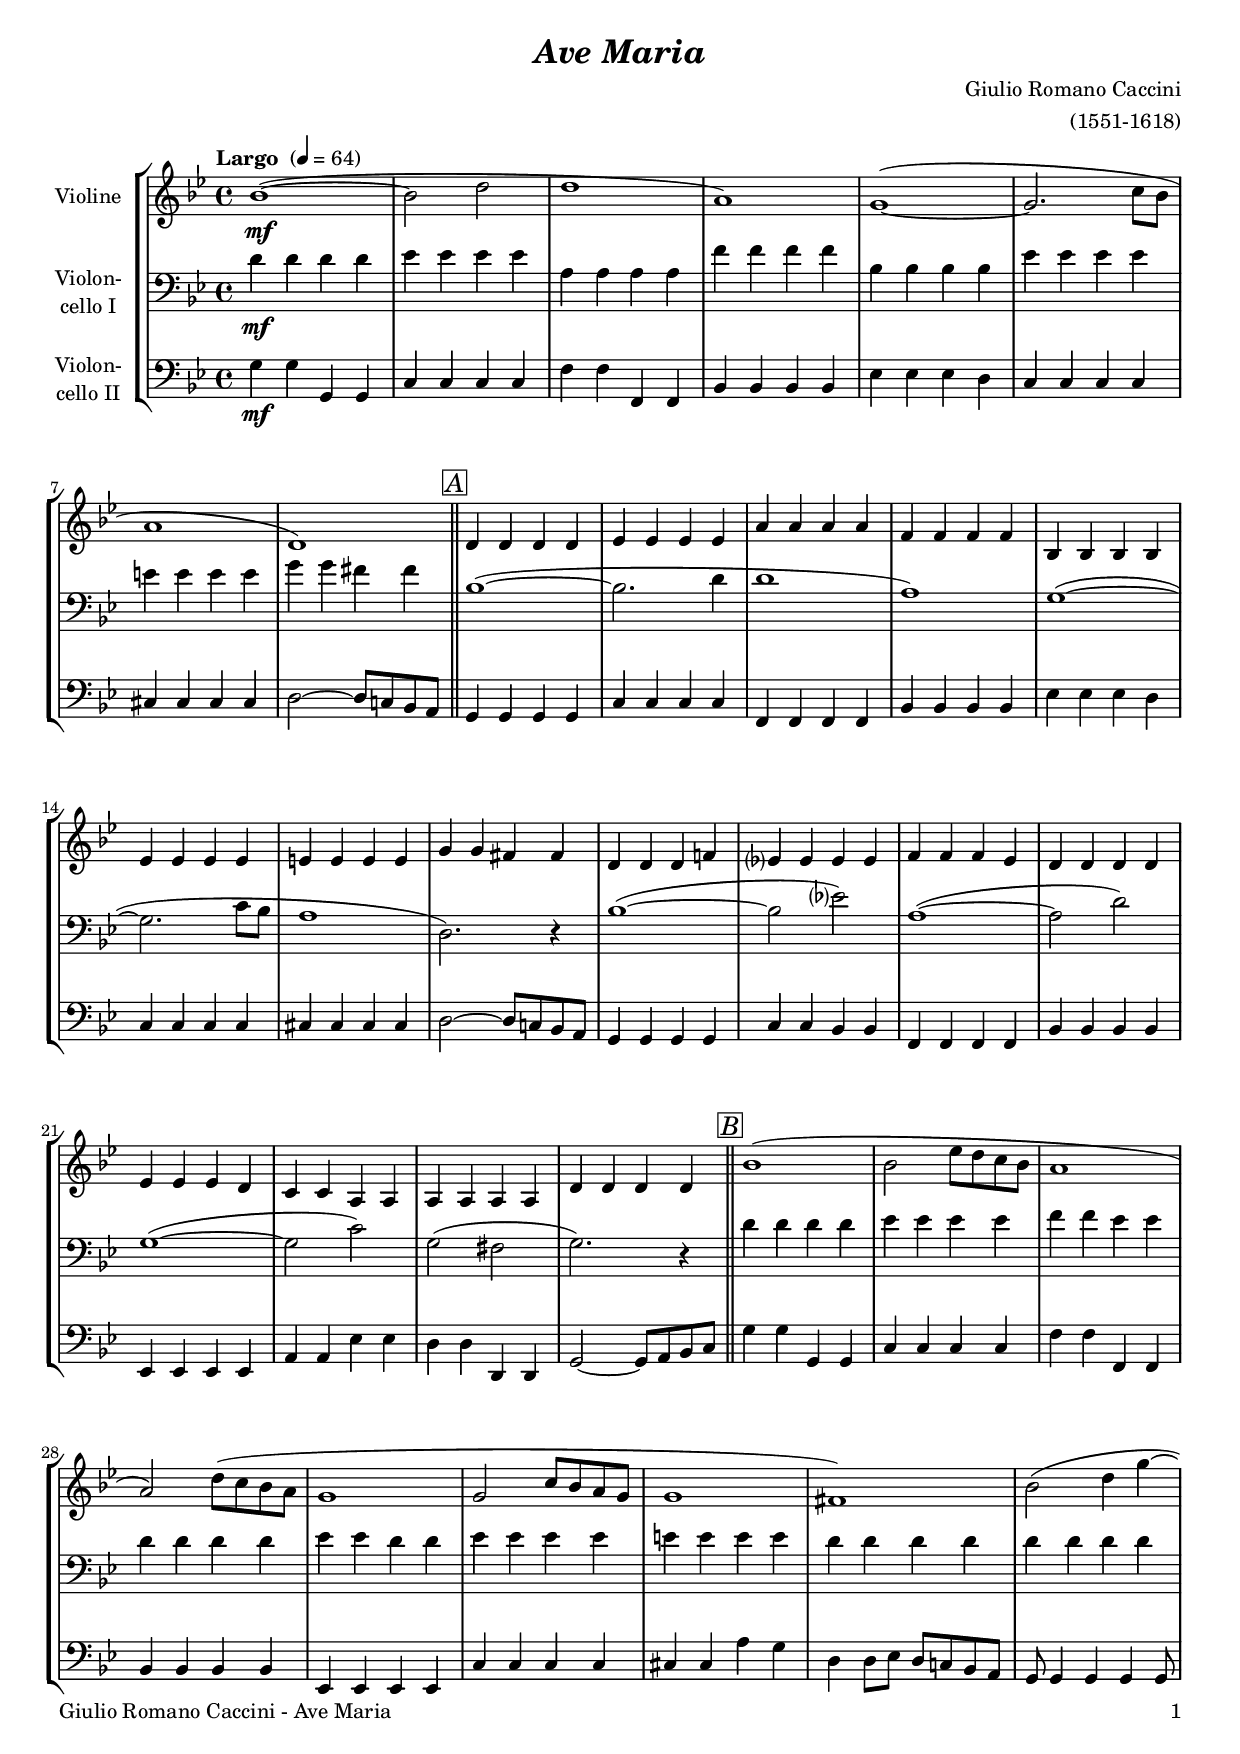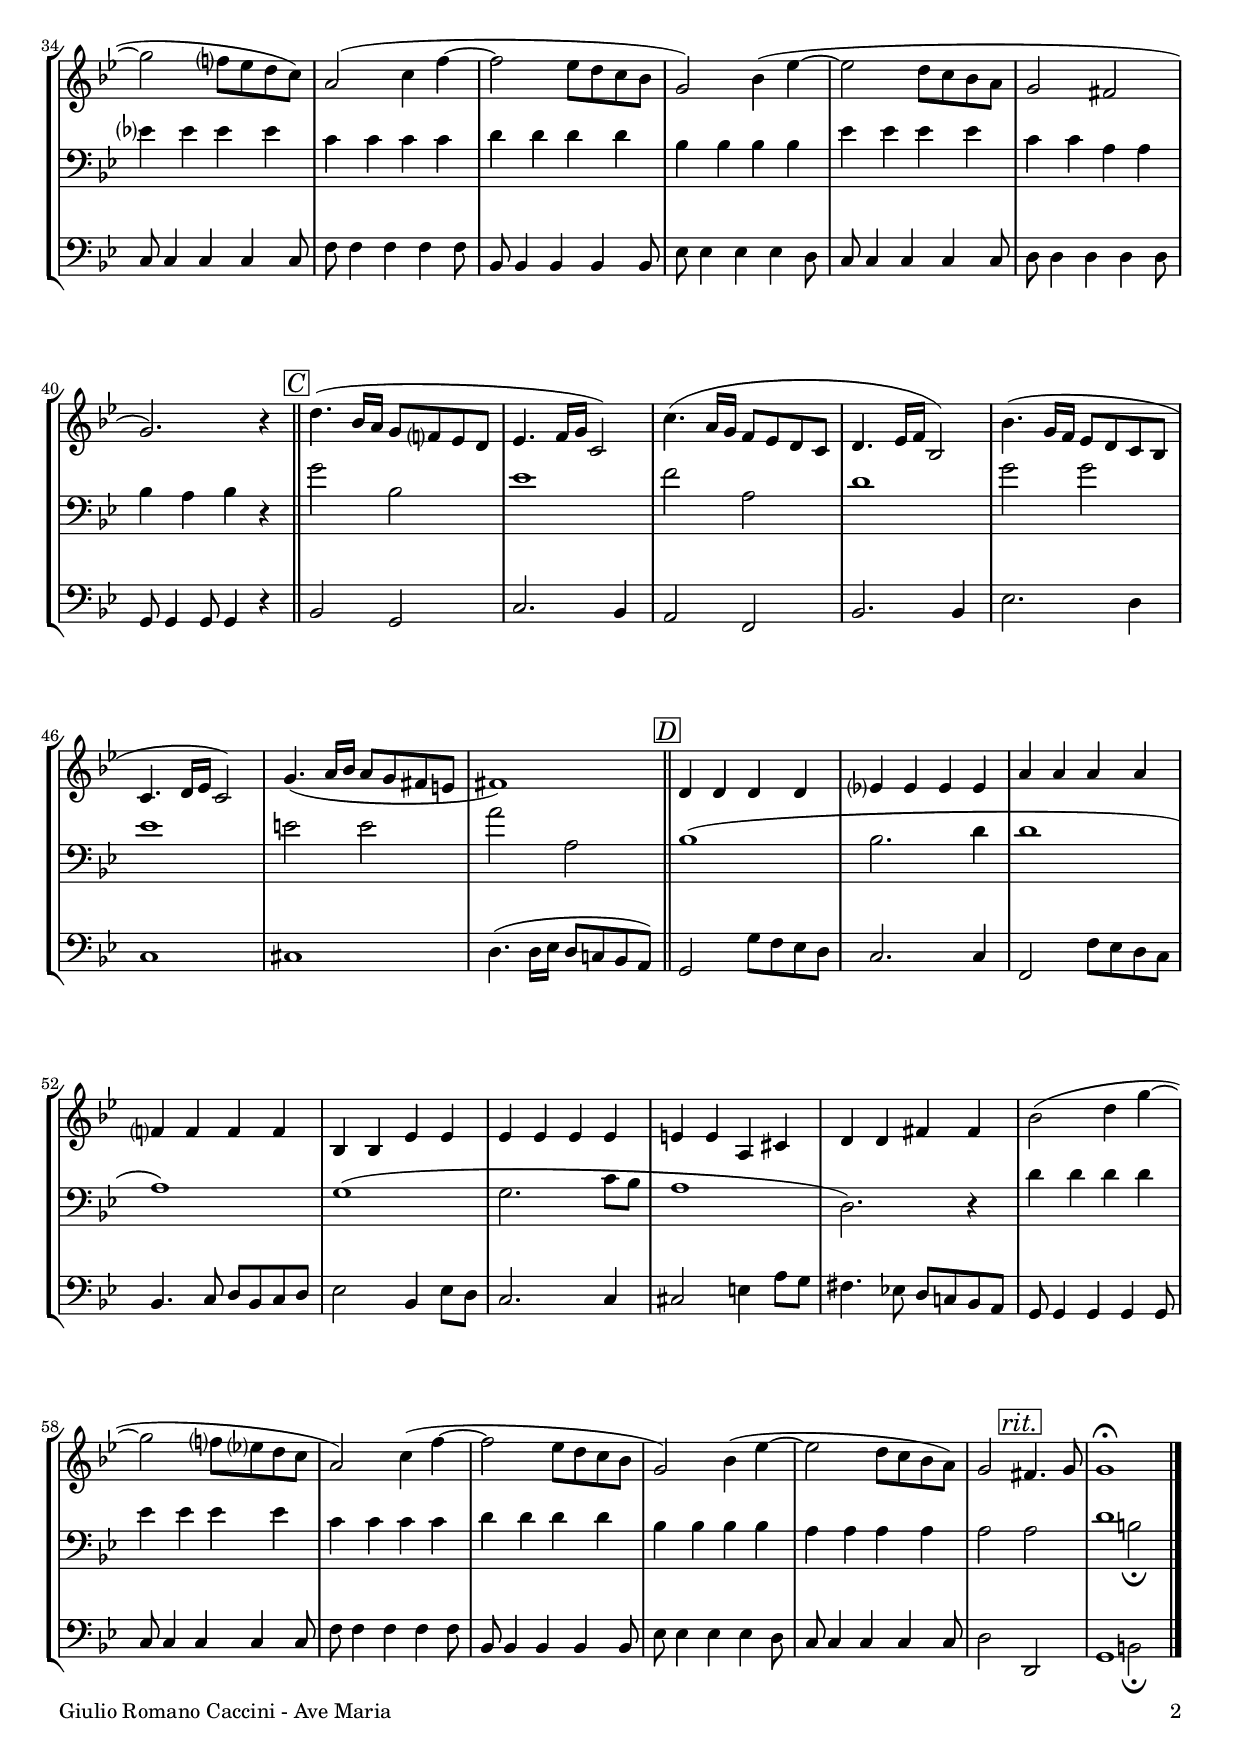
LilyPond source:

\version "2.22.0"
\include "deutsch.ly"

#(set-global-staff-size 18)

\header {
  title     = \markup \bold \italic "Ave Maria"
  composer  = "Giulio Romano Caccini"
  arranger  = "(1551-1618)"
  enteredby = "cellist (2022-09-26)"
%  piece     = ""
}

voiceconsts = {
  \key g \minor
  \time 4/4
  \clef "bass"
%  \numericTimeSignature
  \compressEmptyMeasures
  % Set default beaming for all staves
%  \set Timing.beamExceptions = #'()
%  \set Timing.baseMoment     = #(ly:make-moment 1 4)
%  \set Timing.beatStructure  = #'(1 1 1)
  \tempo "Largo " 4=64
}
mist = "string ensemble 1"
mivl = "violin"
miba = "cello"
mipz = "pizzicato strings"

atem = \mark \markup \box \italic "a tempo"
rit  = \mark \markup \box \italic "rit."

boxa = { \bar "||" \mark \markup \box \italic "A" }
boxb = { \bar "||" \mark \markup \box \italic "B" }
boxc = { \bar "||" \mark \markup \box \italic "C" }
boxd = { \bar "||" \mark \markup \box \italic "D" }

va = \relative c'' {
  \voiceconsts
  \clef "treble"

  b1(~\mf
  b2 d
  d1
  a)
  g(~
  g2. c8 b

  a1
  d,) \boxa
  d4 d d d
  es es es es
  a a a a
  f f f f

  b, b b b
  es es es es
  e e e e
  g g fis fis
  d d d f!
  es? es es es

  f f f es
  d d d d
  es es es d
  c c a a
  a a a a
  d d d d \boxb

  b'1(
  b2 es8 d c b
  a1
  a2) d8( c b a
  g1

  g2 c8 b a g
  g1
  fis)
  b2( d4 g~
  g2 f?8 es d c)

  a2( c4 f~
  f2 es8 d c b
  g2) b4( es~
  es2 d8 c b a
  g2 fis

  g2.) r4 \boxc
  d'4.( b16 a g8 f? es d
  es4. f16 g c,2)
  c'4.( a16 g f8 es d c
  d4. es16 f b,2)

  b'4.( g16 f es8 d c b
  c4. d16 es c2)
  g'4.( a16 b a8 g fis e
  fis1) \boxd
  d4 d d d

  es? es es es
  a a a a
  f? f f f
  b, b es es
  es es es es

  e e a, cis
  d d fis fis
  b2( d4 g~
  g2 f?8 es? d c
  a2) c4( f~

  f2 es8 d c b
  g2) b4( es~
  es2 d8 c b a)
  g2 \rit fis4. g8
  g1\fermata \bar "|."
}

vb = \relative c' {
  \voiceconsts

  d4\mf d d d
  es es es es
  a, a a a
  f' f f f
  b, b b b
  es es es es

  e e e e
  g g fis fis \boxa
  b,1(~
  b2. d4
  d1
  a)

  g(~
  g2. c8 b
  a1 d,2.) r4
  b'1(~
  b2 es?)

  a,1(~
  a2 d)
  g,1(~
  g2 c)
  g( fis
  g2.) r4 \boxb

  d' d d d
  es es es es
  f f es es
  d d d d
  es es d d

  es es es es
  e e e e
  d d d d
  d d d d
  es? es es es

  c c c c
  d d d d
  b b b b
  es es es es
  c c a a

  b a b r \boxc
  g'2 b,
  es1
  f2 a,
  d1

  g2 g
  es1
  e2 e
  a a, \boxd
  b1(

  b2. d4
  d1
  a)
  g(
  g2. c8 b

  a1
  d,2.) r4
  d' d d d
  es es es es
  c c c c

  d d d d
  b b b b
  a a a a
  a2 \rit a
  << d1 \\ { s2 h\fermata } >> \bar "|."
}

vc = \relative c' {
  \voiceconsts

  g4\mf g g, g
  c c c c
  f f f, f
  b b b b
  es es es d
  c c c c

  cis cis cis cis
  d2~ d8 c! b a \boxa
  g4 g g g
  c c c c
  f, f f f
  b b b b

  es es es d
  c c c c
  cis cis cis cis
  d2~ d8 c! b a
  g4 g g g
  c c b b

  f f f f
  b b b b
  es, es es es
  a a es' es
  d d d, d
  g2~ g8 a b c \boxb

  g'4 g g, g
  c c c c
  f f f, f
  b b b b
  es, es es es

  c' c c c
  cis cis a' g
  d d8 es d c! b a
  g g4 g g g8
  c c4 c c c8

  f f4 f f f8
  b, b4 b b b8
  es es4 es es d8
  c c4 c c c8
  d d4 d d d8

  g, g4 g8 g4 r \boxc
  b2 g
  c2. b4
  a2 f
  b2. b4

  es2. d4
  c1
  cis
  d4.( d16 es d8 c! b a) \boxd
  g2 g'8 f es d

  c2. c4
  f,2 f'8 es d c
  b4. c8 d b c d
  es2 b4 es8 d
  c2. c4

  cis2 e4 a8 g
  fis4. es!8 d c! b a
  g g4 g g g8
  c c4 c c c8
  f f4 f f f8

  b, b4 b b b8
  es es4 es es d8
  c c4 c c c8
  d2 \rit d,
  << g1 \\ { s2 h\fermata } >> \bar "|."
}


music = \new StaffGroup <<
      \new Staff {
	\set Staff.midiInstrument = \mivl
	\set Staff.instrumentName = \markup \center-column { "Violine" }
	\transpose g g { \va }
      }

      \new Staff {
	\set Staff.midiInstrument = \miba
	\set Staff.instrumentName = \markup \center-column { "Violon-" "cello I" }
	\transpose g g { \vb }
      }

      \new Staff {
	\set Staff.midiInstrument = \miba
	\set Staff.instrumentName = \markup \center-column { "Violon-" "cello II" }
	\transpose g g { \vc }
      }
>>

\book {
   \paper {
    print-page-number = ##t
    print-first-page-number = ##t
    ragged-last-bottom = ##f
    oddHeaderMarkup = \markup \null
    evenHeaderMarkup = \markup \null
    oddFooterMarkup = \markup {
      \fill-line {
        \on-the-fly #print-page-number-check-first
        "Giulio Romano Caccini - Ave Maria" \fromproperty #'page:page-number-string
      }
    }
    evenFooterMarkup = \oddFooterMarkup
  } \score {
    \music
    \layout {}
  }

  \score {
    \unfoldRepeats \music

    \midi {
      \context {
        \Score
      }
    }
  }
}